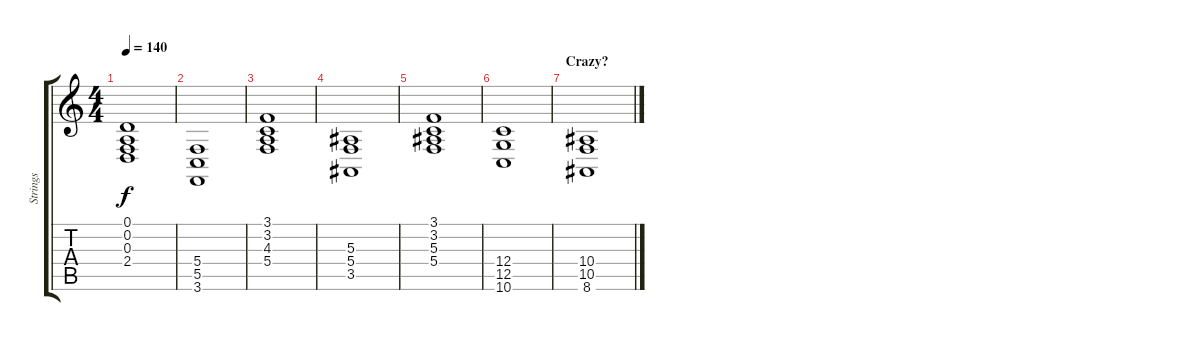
\track ("Strings" "Strings") {instrument stringensemble1}
\staff {score tabs}
\tuning (D4 A3 F3 C3 G2 D2) {hide}
\ts (4 4)
\tempo 140
\clef g2
\ks c
(0.1 0.2 0.3 2.4).1{dy f} |
(5.4 5.5 3.6).1 |
(3.1 3.2 4.3 5.4).1 |
(5.3 5.4 3.5).1 |
(3.1 3.2 5.3 5.4).1 |
(12.4 12.5 10.6).1 |
\section ("" "Crazy?")
(10.4 10.5 8.6).1
